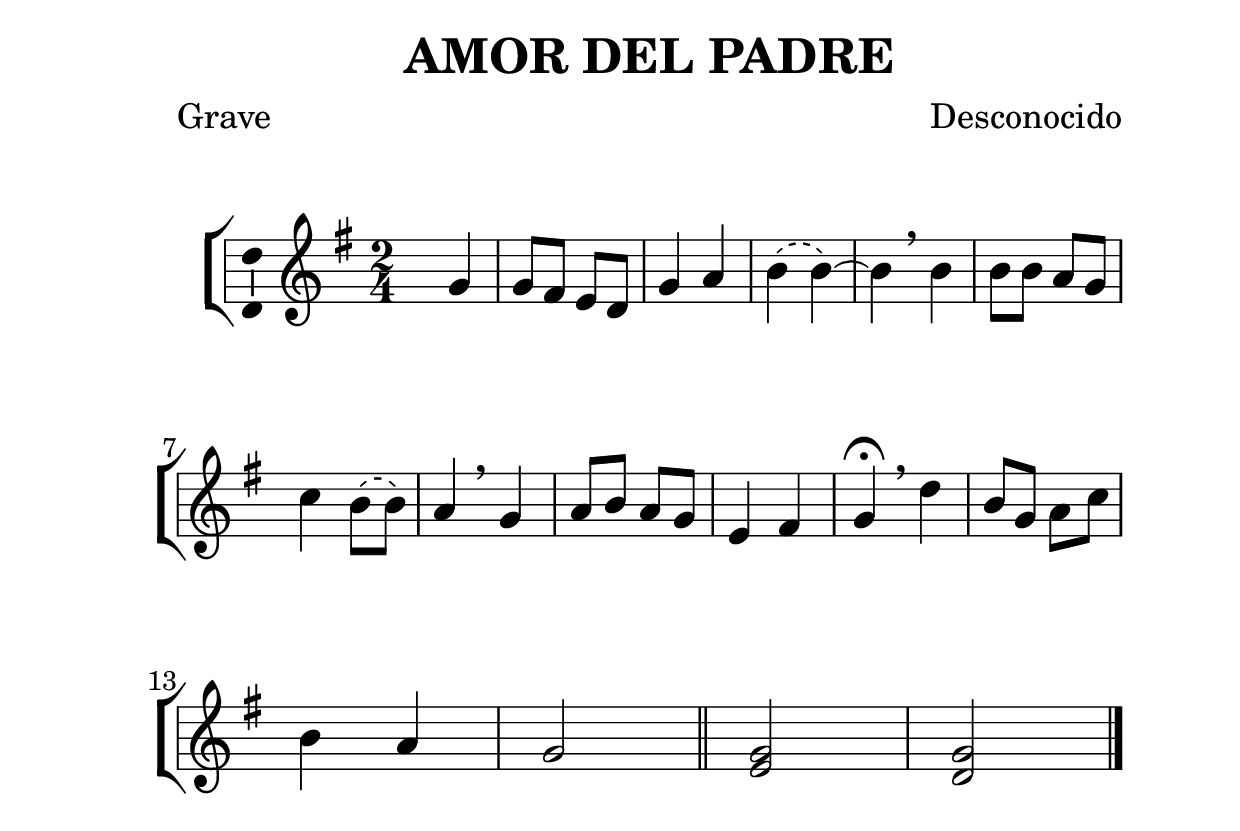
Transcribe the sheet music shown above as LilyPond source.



%versión de lilypond para la que se ha escrito esta partitura:
\version "2.16.0"

	%Tamaño papel
	#(set-default-paper-size "a4")
	%Tamaño partitura
	#(set-global-staff-size 30)
	%No responde al pulsar sobre una nota
	#(ly:set-option 'point-and-click #f)

%parámetros del encabezamiento:
\header {
	%title = "AMOR DEL PADRE"
	title = \markup{\fontsize #-1 "AMOR DEL PADRE"}
	subtitle = ""
	composer = "Desconocido"
	poet = "Grave"
	meter = ""
	arranger = ""
%	tagline="Monasterio de la Madre de Dios. Buenafuente del Sistal."
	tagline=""
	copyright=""
	}

%parámetros asociados al papel:
\paper  {
	oddHeaderMarkup = \markup {\fill-line { \on-the-fly #not-first-page \fromproperty #'header:title \on-the-fly #not-first-page \fromproperty #'header:composer }}
	evenHeaderMarkup = \markup {\fill-line { \fromproperty #'header:composer \fromproperty #'header:title }}
	#(set-paper-size "a4")
	print-page-number = ##f
	first-page-number = 1
	print-first-page-number = ##f
%	head-separation = 3.0 \cm
	top-margin = 2.0 \cm
	bottom-margin = 0.0\cm
%%%	bottom-margin = -2.0\cm
	left-margin = 3.0 \cm
	line-width = 16.0 \cm
	indent = 8\mm
	interscoreline = 2.\mm
	between-system-space = 15\mm
%	para que las partituras no llenen la hoja:
	ragged-bottom = ##t
%	idem para la última hoja:
	ragged-last-bottom = ##f
%	para que las partituras llenen el ancho del papel:
	ragged-last = ##f
	after-title-space = 2.5 \cm
%page-count=1
%system-count=5

	%Flexible Vertical Spacing
%	markup-markup-spacing =
%	#'((basic-distance . 15) (minimum-distance . 15) (padding . 3))
	markup-system-spacing =
	#'((basic-distance . 15) (minimum-distance . 15) (padding . 3))
	system-system-spacing =
	#'((basic-distance . 15) (minimum-distance . 15) (padding . 3))
	score-system-spacing =
	#'((basic-distance . 15) (minimum-distance . 15) (padding . 5))
%	top-system-spacing = % header
%	#'((basic-distance . 8) (minimum-distance . 0) (padding . 0))
%	top-markup-spacing =
%	#'((basic-distance . 20) (minimum-distance . 20) (padding . 0))
	last-bottom-spacing = % footer
	#'((basic-distance . 5) (minimum-distance . 5) (padding . 0))
%	score-markup-spacing =
%	#'((basic-distance . 16) (minimum-distance . 13) (padding . 0))

	}


%para incluir divisiones gregorianas
%\include "gregorian.ly"
%Ojo. Incluir este fichero implica desactivar la sentencia ragged-last = ##f
%Es decir, deja de justificar las partituras a la derecha


%parámetros que afectan a toda la partitura:
global =  {
	%clave de sol (G):
	\clef G
	%armadura:
%%%	\transpose a b
	\key g \major
	\tempo 4=75
	\set Score.tempoHideNote = ##t
	}


melodia =
%%%	\transpose a b
{
	\relative c'' {
\time 2/4

\phrasingSlurDashed

s4 g4
g8 fis e d
g4 a
b4 \(b\)~
b4 \breathe b4
b8 b a g
c4 b8 \(b\)
a4 \breathe g
a8 b a g
e4 fis
g4 \fermata \breathe d'
b8 g a c

\break

b4 a
g2

\bar "||"

<g e>2
<g d>2

\bar "|."
}
}


texto = \lyricmode {
\set stanza =#"1. " A -- mor del Pa -- dre,~a -- mor del Hi -- jo, __
Pneu -- ma de vi -- da, so -- plo de Dios;
de tu pre -- sen -- cia llé -- na -- nos,
mo -- ra~en no -- so -- tros, vi -- da~y luz.
	}

textodos = \lyricmode {
\set stanza =#"2. " En tí~es -- tá nues -- tro co -- ra -- zón, __ _
y te can -- ta -- mos con __ _ fer -- vor;
al mun -- do~en -- te -- ro~a -- brá -- sa -- lo
del fue -- go~ar -- dien -- te de tu~a -- mor.
	}

textotres = \lyricmode {
\set stanza =#"3. " Glo -- ria~a Ti, Pa -- dre Cre -- a -- dor, __ _
y~a Ti,~U -- ni -- gé -- ni -- to de __ _ Dios.
Glo -- ria~a Ti~Es -- pí -- ri -- tu de~a -- mor.
Glo -- ria~a Ti Tri -- no~y U -- no Dios. A -- mén.
	}


vozStaff = \context Voice = vozStaff
\with {\consists "Ambitus_engraver"}
<<
	\set Staff.instrumentName = ""
	\set Staff.shortInstrumentName = ""
	\set Staff.midiInstrument = #"acoustic grand"
	\set Staff.midiMinimumVolume = #0.7
	\set Staff.midiMaximumVolume = #0.9
	\global
	\melodia
	>>


textoStaff = \context Lyrics = textoStaff <<
%	\set vocalName =#"1. "
	\set shortVocalName =#"1. "
	\lyricsto vozStaff \texto
	>>

textodosStaff = \context Lyrics = textodosStaff <<
%	\set vocalName =#"2. "
	\set shortVocalName =#"2. "
	\lyricsto vozStaff \textodos
	>>

textotresStaff = \context Lyrics = textotresStaff <<
%	\set vocalName =#"3. "
	\set shortVocalName =#"3. "
	\lyricsto vozStaff \textotres
	>>


\book {
	\score {
		\context ChoirStaff {
			\override StaffGroup.SystemStartBracket #'collapse-height = #1
			\override Score.SystemStartBar #'collapse-height = #1
			<<
			\vozStaff
			\textoStaff
			\textodosStaff
			\textotresStaff
			>>
		}
		\layout {
	    		\context {
				\Lyrics
				%\override LyricText #'font-size = #2
				}
	   		\context {
				\Score
				%\override StaffSymbol #'staff-space = #(magstep +3)
				\override InstrumentName #'X-offset = #1.5
				\override InstrumentName #'font-series = #'bold
				}
%%%			\context {
%%%				\Staff
%%%				\remove "Time_signature_engraver"
%%%				\override BarLine #'transparent = ##t
%%%				}
			}
		}
	\score {
		\context ChoirStaff {
			\override StaffGroup.SystemStartBracket #'collapse-height = #1
			\override Score.SystemStartBar #'collapse-height = #1
			<<
			\vozStaff
			>>
		}
		\midi {
	  		\context {
	  			\Score
				tempoWholesPerMinute = #(ly:make-moment 70 4)
				}
			}
		}
}


